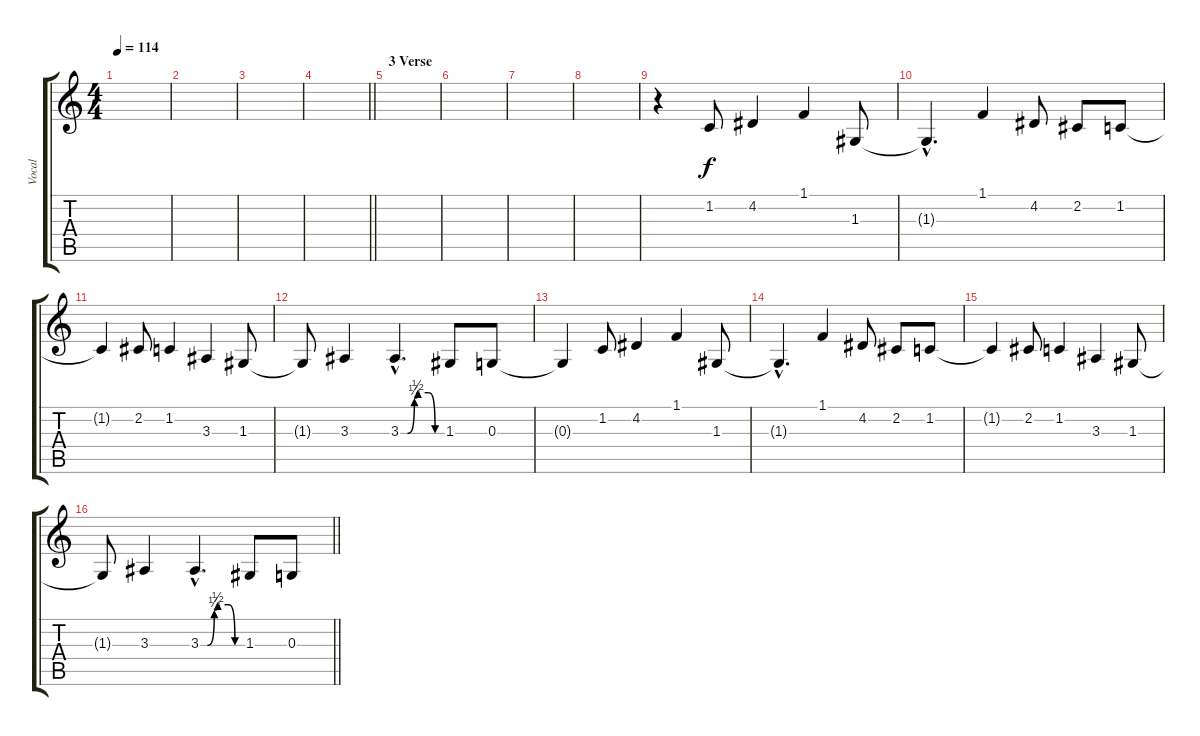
\track ("Vocal" "Vocal") {instrument cello}
\staff {score tabs}
\tuning (E4 B3 G3 D3 A2 E2) {hide}
\ts (4 4)
\tempo 114
\clef g2
\ks c
|
|
|
\barLineRight lightlight
|
\section ("" "3 Verse")
|
|
|
|
r.4 1.2.8 4.2.4 1.1.4 1.3.8 |
1.3{hac t}.4{d} 1.1.4 4.2.8 2.2.8 1.2.8 |
1.2{t}.4 2.2.8 1.2.4 3.3.4 1.3.8 |
1.3{t}.8 3.3.4 3.3{be (custom 0 0 10 0 20 1 25 2 40 2 50 0 60 0) hac}.4{d} 1.3.8 0.3.8 |
0.3{t}.4 1.2.8 4.2.4 1.1.4 1.3.8 |
1.3{hac t}.4{d} 1.1.4 4.2.8 2.2.8 1.2.8 |
1.2{t}.4 2.2.8 1.2.4 3.3.4 1.3.8 |
\barLineRight lightlight
1.3{t}.8 3.3.4 3.3{be (custom 0 0 10 0 20 1 25 2 40 2 50 0 60 0) hac}.4{d} 1.3.8 0.3.8
